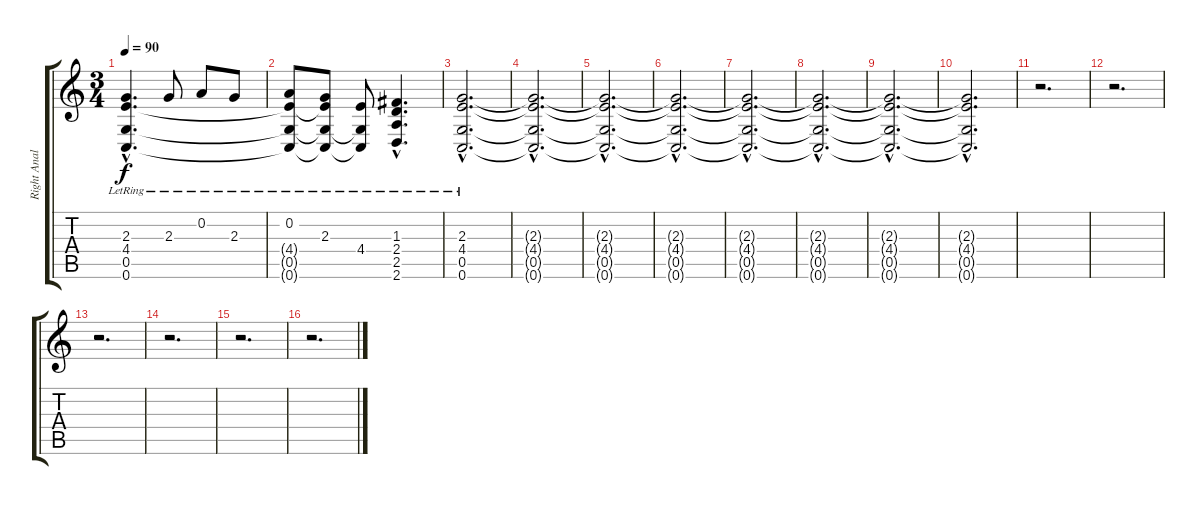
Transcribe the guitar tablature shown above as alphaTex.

\track ("Right Analog Stick" "Right Anal") {instrument distortionguitar}
\staff {score tabs}
\tuning (D4 A3 F3 C3 G2 C2) {hide}
\ts (3 4)
\tempo 90
\clef g2
\ks c
(2.3{hac lr} 4.4{hac lr} 0.5{hac} 0.6{hac}).4{d dy f} 2.3{lr}.8 0.2{lr}.8 2.3{lr}.8 |
(0.2{lr} 4.4{t} 0.5{t} 0.6{t}).8 (2.3{lr} 4.4{t} 0.5{t} 0.6{t}).8 (4.4{lr} 0.5{t} 0.6{t}).8 (1.3{hac lr} 2.4{hac lr} 2.5{hac} 2.6{hac}).4{d} |
(2.3{hac lr} 4.4{hac lr} 0.5{hac} 0.6{hac}).2{d volume 3} |
(2.3{hac t} 4.4{hac t} 0.5{hac t} 0.6{hac t}).2{d} |
(2.3{hac t} 4.4{hac t} 0.5{hac t} 0.6{hac t}).2{d} |
(2.3{hac t} 4.4{hac t} 0.5{hac t} 0.6{hac t}).2{d} |
(2.3{hac t} 4.4{hac t} 0.5{hac t} 0.6{hac t}).2{d} |
(2.3{hac t} 4.4{hac t} 0.5{hac t} 0.6{hac t}).2{d} |
(2.3{hac t} 4.4{hac t} 0.5{hac t} 0.6{hac t}).2{d} |
(2.3{hac t} 4.4{hac t} 0.5{hac t} 0.6{hac t}).2{d} |
r.2{d} |
r.2{d} |
r.2{d} |
r.2{d} |
r.2{d} |
r.2{d}
